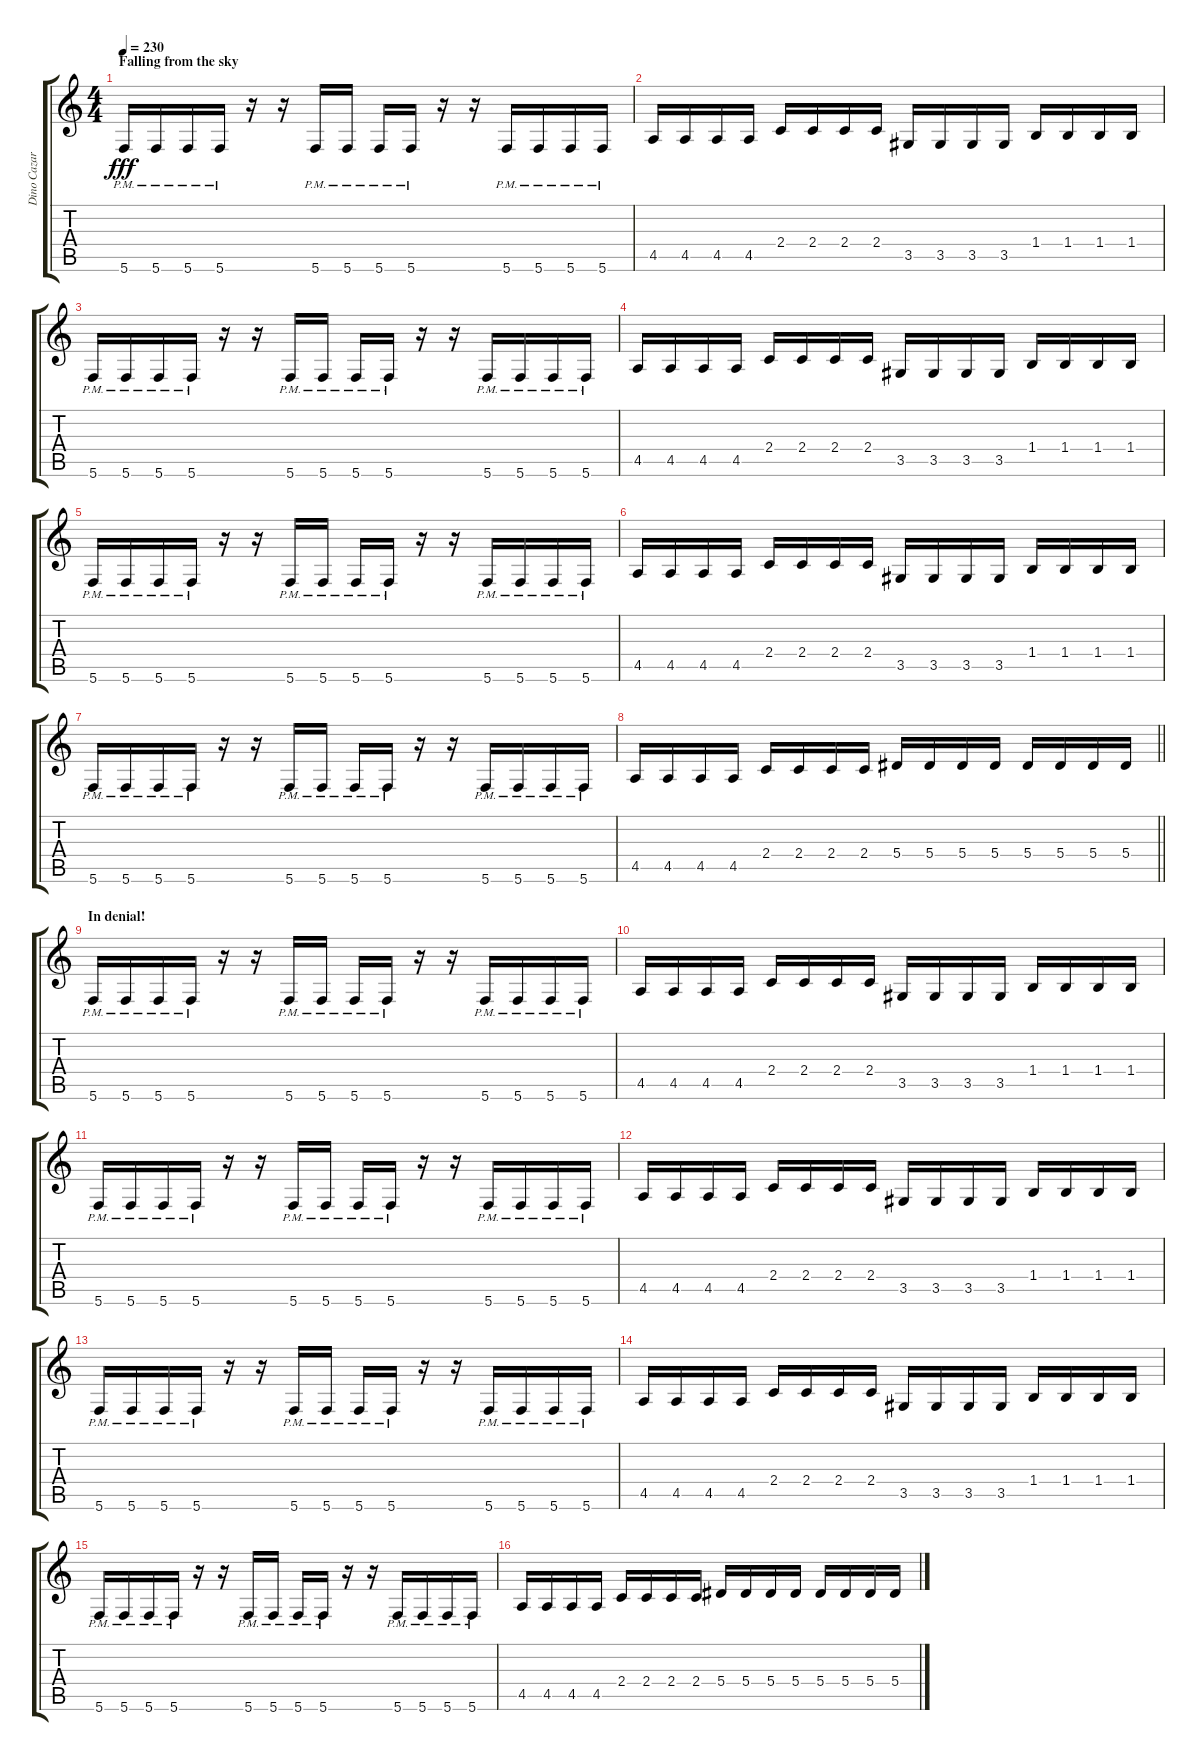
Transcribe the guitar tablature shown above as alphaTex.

\track ("Dino Cazares (Right)" "Dino Cazar") {instrument overdrivenguitar}
\staff {score tabs}
\tuning (C4 G3 Eb3 Bb2 F2 C2) {hide}
\ts (4 4)
\section ("" "Falling from the sky")
\tempo 230
\clef g2
\ks c
5.6{pm}.16{dy fff} 5.6{pm}.16 5.6{pm}.16 5.6{pm}.16 r.16 r.16 5.6{pm}.16 5.6{pm}.16 5.6{pm}.16 5.6{pm}.16 r.16 r.16 5.6{pm}.16 5.6{pm}.16 5.6{pm}.16 5.6{pm}.16 |
4.5.16 4.5.16 4.5.16 4.5.16 2.4.16 2.4.16 2.4.16 2.4.16 3.5.16 3.5.16 3.5.16 3.5.16 1.4.16 1.4.16 1.4.16 1.4.16 |
5.6{pm}.16 5.6{pm}.16 5.6{pm}.16 5.6{pm}.16 r.16 r.16 5.6{pm}.16 5.6{pm}.16 5.6{pm}.16 5.6{pm}.16 r.16 r.16 5.6{pm}.16 5.6{pm}.16 5.6{pm}.16 5.6{pm}.16 |
4.5.16 4.5.16 4.5.16 4.5.16 2.4.16 2.4.16 2.4.16 2.4.16 3.5.16 3.5.16 3.5.16 3.5.16 1.4.16 1.4.16 1.4.16 1.4.16 |
5.6{pm}.16 5.6{pm}.16 5.6{pm}.16 5.6{pm}.16 r.16 r.16 5.6{pm}.16 5.6{pm}.16 5.6{pm}.16 5.6{pm}.16 r.16 r.16 5.6{pm}.16 5.6{pm}.16 5.6{pm}.16 5.6{pm}.16 |
4.5.16 4.5.16 4.5.16 4.5.16 2.4.16 2.4.16 2.4.16 2.4.16 3.5.16 3.5.16 3.5.16 3.5.16 1.4.16 1.4.16 1.4.16 1.4.16 |
5.6{pm}.16 5.6{pm}.16 5.6{pm}.16 5.6{pm}.16 r.16 r.16 5.6{pm}.16 5.6{pm}.16 5.6{pm}.16 5.6{pm}.16 r.16 r.16 5.6{pm}.16 5.6{pm}.16 5.6{pm}.16 5.6{pm}.16 |
\barLineRight lightlight
4.5.16 4.5.16 4.5.16 4.5.16 2.4.16 2.4.16 2.4.16 2.4.16 5.4.16 5.4.16 5.4.16 5.4.16 5.4.16 5.4.16 5.4.16 5.4.16 |
\section ("" "In denial!")
5.6{pm}.16 5.6{pm}.16 5.6{pm}.16 5.6{pm}.16 r.16 r.16 5.6{pm}.16 5.6{pm}.16 5.6{pm}.16 5.6{pm}.16 r.16 r.16 5.6{pm}.16 5.6{pm}.16 5.6{pm}.16 5.6{pm}.16 |
4.5.16 4.5.16 4.5.16 4.5.16 2.4.16 2.4.16 2.4.16 2.4.16 3.5.16 3.5.16 3.5.16 3.5.16 1.4.16 1.4.16 1.4.16 1.4.16 |
5.6{pm}.16 5.6{pm}.16 5.6{pm}.16 5.6{pm}.16 r.16 r.16 5.6{pm}.16 5.6{pm}.16 5.6{pm}.16 5.6{pm}.16 r.16 r.16 5.6{pm}.16 5.6{pm}.16 5.6{pm}.16 5.6{pm}.16 |
4.5.16 4.5.16 4.5.16 4.5.16 2.4.16 2.4.16 2.4.16 2.4.16 3.5.16 3.5.16 3.5.16 3.5.16 1.4.16 1.4.16 1.4.16 1.4.16 |
5.6{pm}.16 5.6{pm}.16 5.6{pm}.16 5.6{pm}.16 r.16 r.16 5.6{pm}.16 5.6{pm}.16 5.6{pm}.16 5.6{pm}.16 r.16 r.16 5.6{pm}.16 5.6{pm}.16 5.6{pm}.16 5.6{pm}.16 |
4.5.16 4.5.16 4.5.16 4.5.16 2.4.16 2.4.16 2.4.16 2.4.16 3.5.16 3.5.16 3.5.16 3.5.16 1.4.16 1.4.16 1.4.16 1.4.16 |
5.6{pm}.16 5.6{pm}.16 5.6{pm}.16 5.6{pm}.16 r.16 r.16 5.6{pm}.16 5.6{pm}.16 5.6{pm}.16 5.6{pm}.16 r.16 r.16 5.6{pm}.16 5.6{pm}.16 5.6{pm}.16 5.6{pm}.16 |
4.5.16 4.5.16 4.5.16 4.5.16 2.4.16 2.4.16 2.4.16 2.4.16 5.4.16 5.4.16 5.4.16 5.4.16 5.4.16 5.4.16 5.4.16 5.4.16
